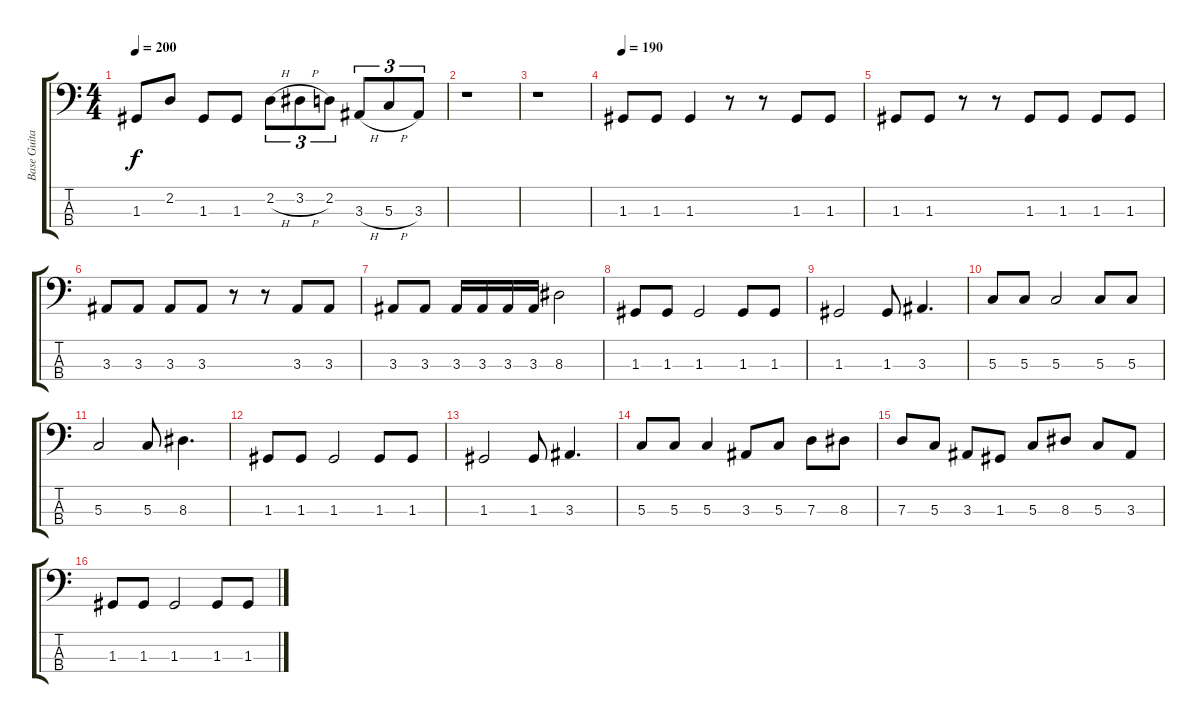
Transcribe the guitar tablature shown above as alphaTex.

\track ("Base Guitar" "Base Guita") {instrument electricbassfinger}
\staff {score tabs}
\tuning (F2 C2 G1 C1) {hide}
\ts (4 4)
\tempo 200
\clef f4
\ks c
1.3.8{dy f} 2.2.8 1.3.8 1.3.8 2.2{h}.8{tu (3 2)} 3.2{h}.8{tu (3 2)} 2.2.8{tu (3 2)} 3.3{h}.8{tu (3 2)} 5.3{h}.8{tu (3 2)} 3.3.8{tu (3 2)} |
r.1 |
r.1 |
\tempo 190
1.3.8 1.3.8 1.3.4 r.8 r.8 1.3.8 1.3.8 |
1.3.8 1.3.8 r.8 r.8 1.3.8 1.3.8 1.3.8 1.3.8 |
3.3.8 3.3.8 3.3.8 3.3.8 r.8 r.8 3.3.8 3.3.8 |
3.3.8 3.3.8 3.3.16 3.3.16 3.3.16 3.3.16 8.3.2 |
1.3.8 1.3.8 1.3.2 1.3.8 1.3.8 |
1.3.2 1.3.8 3.3.4{d} |
5.3.8 5.3.8 5.3.2 5.3.8 5.3.8 |
5.3.2 5.3.8 8.3.4{d} |
1.3.8 1.3.8 1.3.2 1.3.8 1.3.8 |
1.3.2 1.3.8 3.3.4{d} |
5.3.8 5.3.8 5.3.4 3.3.8 5.3.8 7.3.8 8.3.8 |
7.3.8 5.3.8 3.3.8 1.3.8 5.3.8 8.3.8 5.3.8 3.3.8 |
1.3.8 1.3.8 1.3.2 1.3.8 1.3.8
